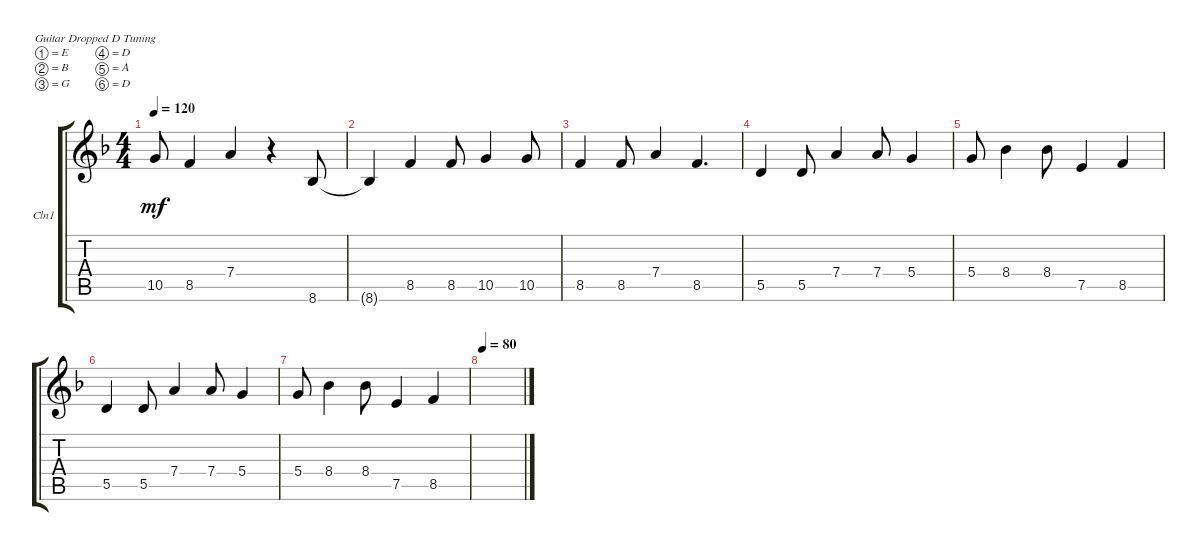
\defaultSystemsLayout 4
\bracketExtendMode groupsimilarinstruments
\firstSystemTrackNameOrientation horizontal
\otherSystemsTrackNameOrientation horizontal
\track ("Clean 1" "Cln1") {instrument electricguitarclean}
\staff {score tabs}
\tuning (E4 B3 G3 D3 A2 D2)
\ts (4 4)
\tempo 120
\clef g2
\ks f
10.5.8{dy mf} 8.5.4 7.4.4 r.4 8.6.8 |
8.6{t}.4 8.5.4 8.5.8 10.5.4 10.5.8 |
8.5.4 8.5.8 7.4.4 8.5.4{d} |
5.5.4 5.5.8 7.4.4 7.4.8 5.4.4 |
5.4.8 8.4.4 8.4.8 7.5.4 8.5.4 |
5.5.4 5.5.8 7.4.4 7.4.8 5.4.4 |
5.4.8 8.4.4 8.4.8 7.5.4 8.5.4 |
\tempo 80
